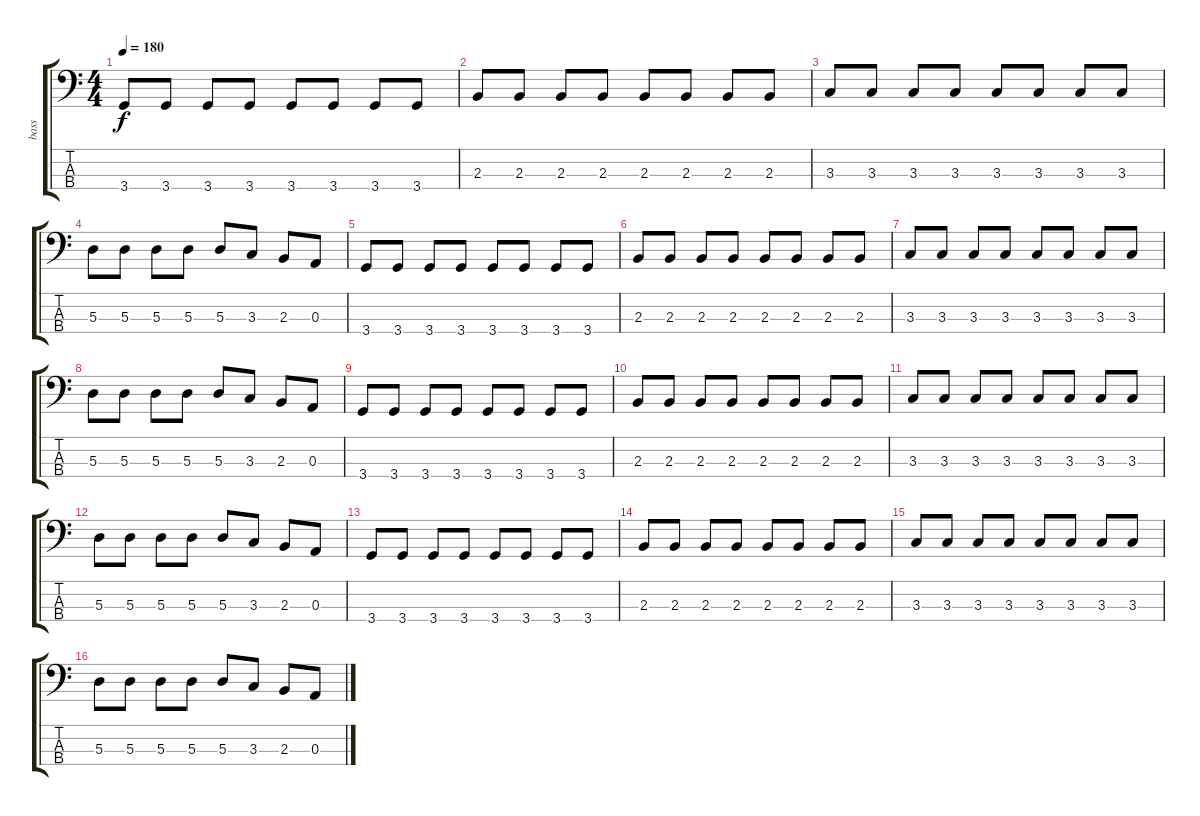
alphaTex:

\track ("bass" "bass") {instrument electricbassfinger}
\staff {score tabs}
\tuning (G2 D2 A1 E1) {hide}
\ts (4 4)
\tempo 180
\clef f4
\ks c
3.4.8{dy f} 3.4.8 3.4.8 3.4.8 3.4.8 3.4.8 3.4.8 3.4.8 |
2.3.8 2.3.8 2.3.8 2.3.8 2.3.8 2.3.8 2.3.8 2.3.8 |
3.3.8 3.3.8 3.3.8 3.3.8 3.3.8 3.3.8 3.3.8 3.3.8 |
5.3.8 5.3.8 5.3.8 5.3.8 5.3.8 3.3.8 2.3.8 0.3.8 |
3.4.8 3.4.8 3.4.8 3.4.8 3.4.8 3.4.8 3.4.8 3.4.8 |
2.3.8 2.3.8 2.3.8 2.3.8 2.3.8 2.3.8 2.3.8 2.3.8 |
3.3.8 3.3.8 3.3.8 3.3.8 3.3.8 3.3.8 3.3.8 3.3.8 |
5.3.8 5.3.8 5.3.8 5.3.8 5.3.8 3.3.8 2.3.8 0.3.8 |
3.4.8 3.4.8 3.4.8 3.4.8 3.4.8 3.4.8 3.4.8 3.4.8 |
2.3.8 2.3.8 2.3.8 2.3.8 2.3.8 2.3.8 2.3.8 2.3.8 |
3.3.8 3.3.8 3.3.8 3.3.8 3.3.8 3.3.8 3.3.8 3.3.8 |
5.3.8 5.3.8 5.3.8 5.3.8 5.3.8 3.3.8 2.3.8 0.3.8 |
3.4.8 3.4.8 3.4.8 3.4.8 3.4.8 3.4.8 3.4.8 3.4.8 |
2.3.8 2.3.8 2.3.8 2.3.8 2.3.8 2.3.8 2.3.8 2.3.8 |
3.3.8 3.3.8 3.3.8 3.3.8 3.3.8 3.3.8 3.3.8 3.3.8 |
5.3.8 5.3.8 5.3.8 5.3.8 5.3.8 3.3.8 2.3.8 0.3.8
